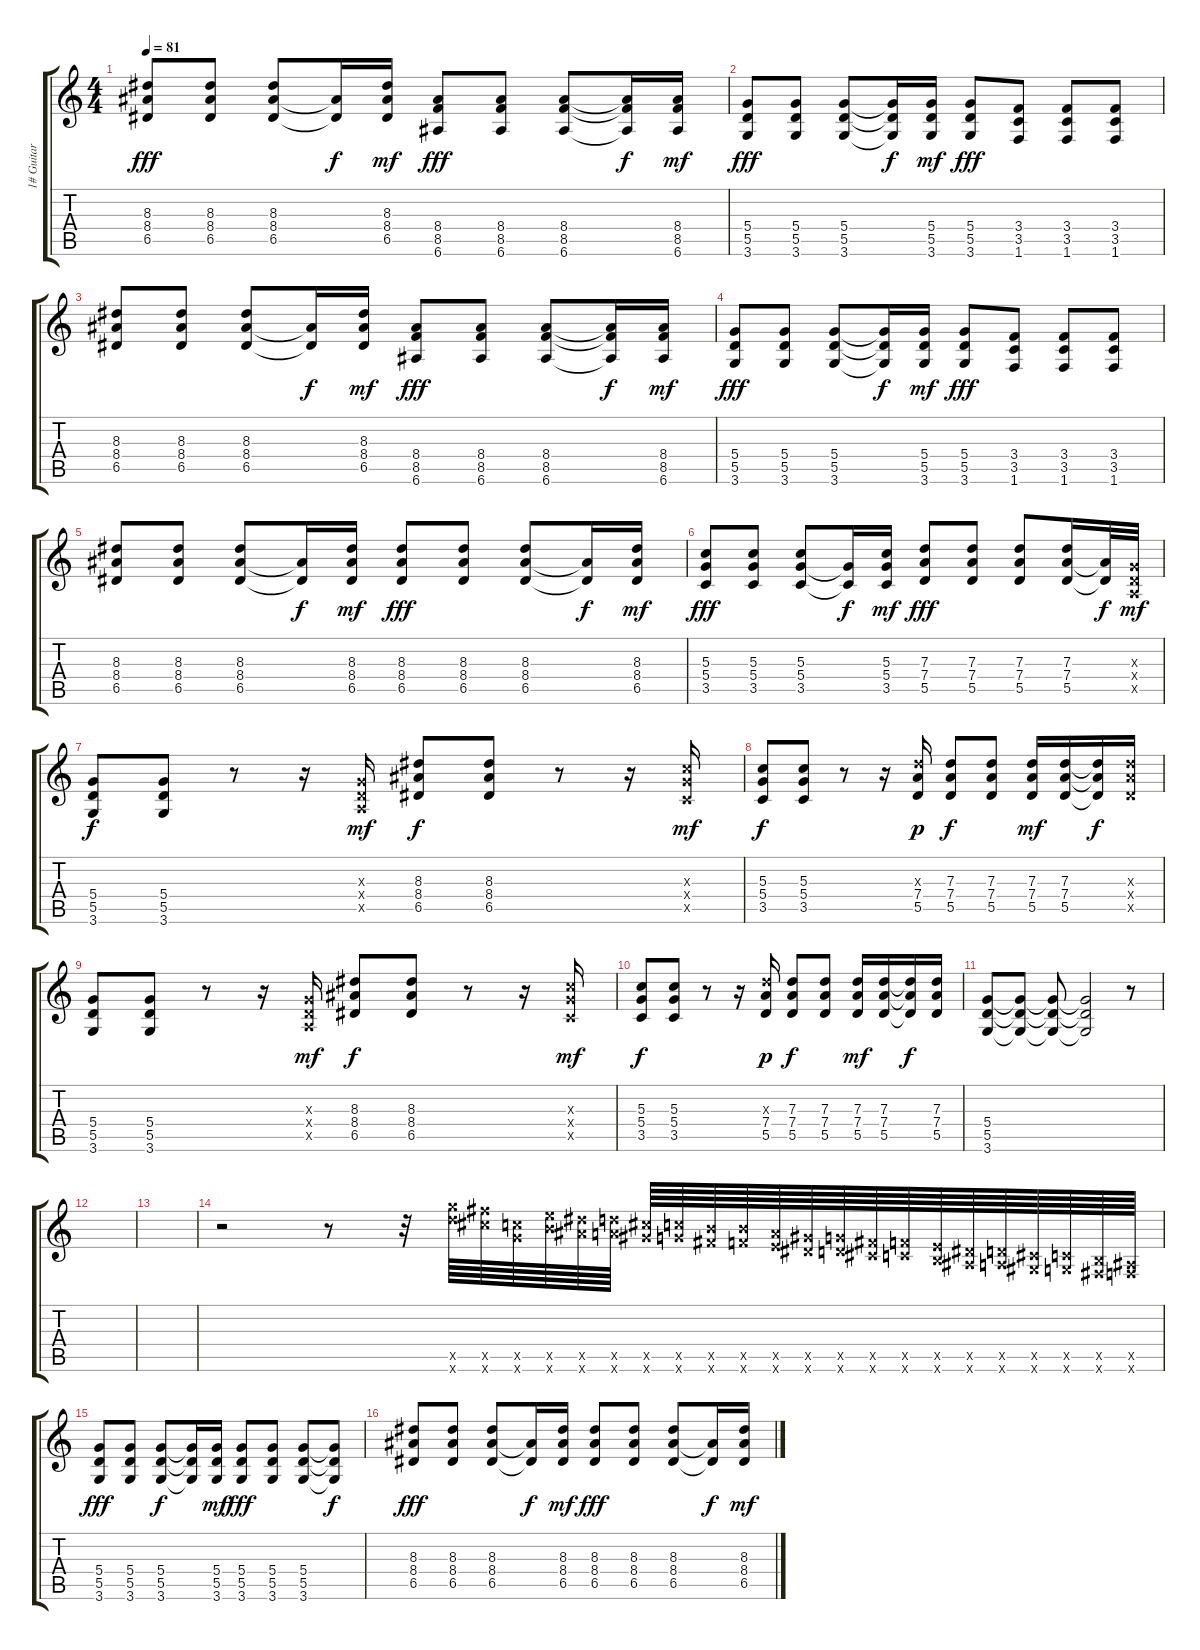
\track ("1# Guitar" "1# Guitar") {instrument distortionguitar}
\staff {score tabs}
\tuning (E4 B3 G3 D3 A2 E2) {hide}
\ts (4 4)
\tempo 81
\clef g2
\ks c
(8.3 8.4 6.5).8{dy fff} (8.3 8.4 6.5).8 (8.3 8.4 6.5).8 (8.4{t} 6.5{t}).16{dy f} (8.3 8.4 6.5).16{dy mf} (8.4 8.5 6.6).8{dy fff} (8.4 8.5 6.6).8 (8.4 8.5 6.6).8 (8.4{t} 8.5{t} 6.6{t}).16{dy f} (8.4 8.5 6.6).16{dy mf} |
(5.4 5.5 3.6).8{dy fff} (5.4 5.5 3.6).8 (5.4 5.5 3.6).8 (5.4{t} 5.5{t} 3.6{t}).16{dy f} (5.4 5.5 3.6).16{dy mf} (5.4 5.5 3.6).8{dy fff} (3.4 3.5 1.6).8 (3.4 3.5 1.6).8 (3.4 3.5 1.6).8 |
(8.3 8.4 6.5).8 (8.3 8.4 6.5).8 (8.3 8.4 6.5).8 (8.4{t} 6.5{t}).16{dy f} (8.3 8.4 6.5).16{dy mf} (8.4 8.5 6.6).8{dy fff} (8.4 8.5 6.6).8 (8.4 8.5 6.6).8 (8.4{t} 8.5{t} 6.6{t}).16{dy f} (8.4 8.5 6.6).16{dy mf} |
(5.4 5.5 3.6).8{dy fff} (5.4 5.5 3.6).8 (5.4 5.5 3.6).8 (5.4{t} 5.5{t} 3.6{t}).16{dy f} (5.4 5.5 3.6).16{dy mf} (5.4 5.5 3.6).8{dy fff} (3.4 3.5 1.6).8 (3.4 3.5 1.6).8 (3.4 3.5 1.6).8 |
(8.3 8.4 6.5).8 (8.3 8.4 6.5).8 (8.3 8.4 6.5).8 (8.4{t} 6.5{t}).16{dy f} (8.3 8.4 6.5).16{dy mf} (8.3 8.4 6.5).8{dy fff} (8.3 8.4 6.5).8 (8.3 8.4 6.5).8 (8.4{t} 6.5{t}).16{dy f} (8.3 8.4 6.5).16{dy mf} |
(5.3 5.4 3.5).8{dy fff} (5.3 5.4 3.5).8 (5.3 5.4 3.5).8 (5.4{t} 3.5{t}).16{dy f} (5.3 5.4 3.5).16{dy mf} (7.3 7.4 5.5).8{dy fff} (7.3 7.4 5.5).8 (7.3 7.4 5.5).8 (7.3 7.4 5.5).16 (7.4{t} 5.5{t}).32{dy f} (0.3{x} 0.4{x} 0.5{x}).32{dy mf} |
(5.4 5.5 3.6).8{dy f} (5.4 5.5 3.6).8 r.8 r.16 (0.3{x} 0.4{x} 0.5{x}).16{dy mf} (8.3 8.4 6.5).8{dy f} (8.3 8.4 6.5).8 r.8 r.16 (5.3{x} 5.4{x} 3.5{x}).16{dy mf} |
(5.3 5.4 3.5).8{dy f} (5.3 5.4 3.5).8 r.8 r.16 (7.3{x} 7.4 5.5).16{dy p} (7.3 7.4 5.5).8{dy f} (7.3 7.4 5.5).8 (7.3 7.4 5.5).16{dy mf} (7.3 7.4 5.5).16 (7.3{t} 7.4{t} 5.5{t}).16{dy f} (7.3{x} 7.4{x} 5.5{x}).16 |
(5.4 5.5 3.6).8 (5.4 5.5 3.6).8 r.8 r.16 (0.3{x} 0.4{x} 0.5{x}).16{dy mf} (8.3 8.4 6.5).8{dy f} (8.3 8.4 6.5).8 r.8 r.16 (5.3{x} 5.4{x} 3.5{x}).16{dy mf} |
(5.3 5.4 3.5).8{dy f} (5.3 5.4 3.5).8 r.8 r.16 (7.3{x} 7.4 5.5).16{dy p} (7.3 7.4 5.5).8{dy f} (7.3 7.4 5.5).8 (7.3 7.4 5.5).16{dy mf} (7.3 7.4 5.5).16 (7.3{t} 7.4{t} 5.5{t}).16{dy f} (7.3 7.4 5.5).16 |
(5.4 5.5 3.6).8 (5.4{t} 5.5{t} 3.6{t}).8{volume 8} (5.4{t} 5.5{t} 3.6{t}).8{volume 5} (5.4{t} 5.5{t} 3.6{t}).2{volume 1} r.8 |
|
|
r.2{volume 12} r.8 r.32 (22.5{x} 22.6{x}).64 (21.5{x} 21.6{x}).64 (10.5{x} 20.6{x}).64 (19.5{x} 19.6{x}).64 (18.5{x} 18.6{x}).64 (17.5{x} 17.6{x}).64 (16.5{x} 16.6{x}).64 (15.5{x} 15.6{x}).64 (14.5{x} 14.6{x}).64 (14.5{x} 13.6{x}).64 (12.5{x} 12.6{x}).64 (11.5{x} 11.6{x}).64 (10.5{x} 10.6{x}).64 (9.5{x} 9.6{x}).64 (8.5{x} 8.6{x}).64 (7.5{x} 7.6{x}).64 (6.5{x} 6.6{x}).64 (5.5{x} 5.6{x}).64 (4.5{x} 4.6{x}).64 (3.5{x} 3.6{x}).64 (2.5{x} 2.6{x}).64 (1.5{x} 1.6{x}).64 |
(5.4 5.5 3.6).8{dy fff} (5.4 5.5 3.6).8 (5.4 5.5 3.6).8{dy f} (5.4{t} 5.5{t} 3.6{t}).16 (5.4 5.5 3.6).16{dy mf} (5.4 5.5 3.6).8{dy fff} (5.4 5.5 3.6).8 (5.4 5.5 3.6).8 (5.4{t} 5.5{t} 3.6{t}).8{dy f} |
(8.3 8.4 6.5).8{dy fff} (8.3 8.4 6.5).8 (8.3 8.4 6.5).8 (8.4{t} 6.5{t}).16{dy f} (8.3 8.4 6.5).16{dy mf} (8.3 8.4 6.5).8{dy fff} (8.3 8.4 6.5).8 (8.3 8.4 6.5).8 (8.4{t} 6.5{t}).16{dy f} (8.3 8.4 6.5).16{dy mf}
